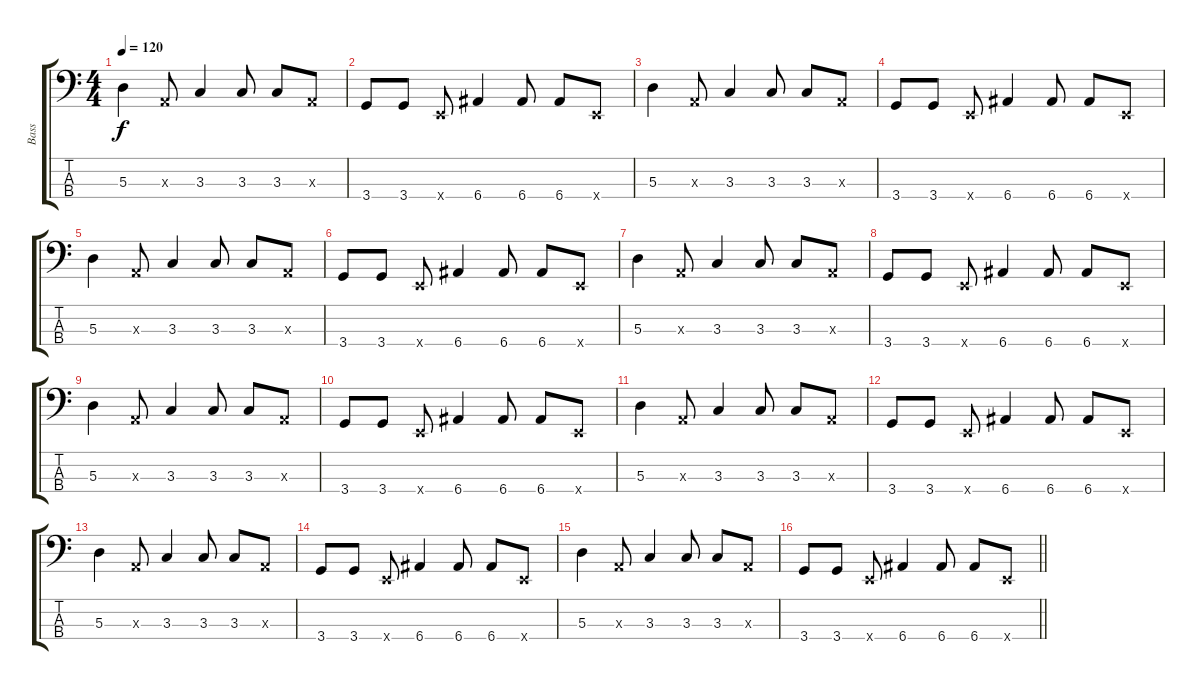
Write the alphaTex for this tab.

\track ("Bass" "Bass") {instrument electricbassfinger}
\staff {score tabs}
\tuning (G2 D2 A1 E1) {hide}
\ts (4 4)
\tempo 120
\clef f4
\ks c
5.3.4{dy f} 0.3{x}.8 3.3.4 3.3.8 3.3.8 0.3{x}.8 |
3.4.8 3.4.8 0.4{x}.8 6.4.4 6.4.8 6.4.8 0.4{x}.8 |
5.3.4 0.3{x}.8 3.3.4 3.3.8 3.3.8 0.3{x}.8 |
3.4.8 3.4.8 0.4{x}.8 6.4.4 6.4.8 6.4.8 0.4{x}.8 |
5.3.4 0.3{x}.8 3.3.4 3.3.8 3.3.8 0.3{x}.8 |
3.4.8 3.4.8 0.4{x}.8 6.4.4 6.4.8 6.4.8 0.4{x}.8 |
5.3.4 0.3{x}.8 3.3.4 3.3.8 3.3.8 0.3{x}.8 |
3.4.8 3.4.8 0.4{x}.8 6.4.4 6.4.8 6.4.8 0.4{x}.8 |
5.3.4 0.3{x}.8 3.3.4 3.3.8 3.3.8 0.3{x}.8 |
3.4.8 3.4.8 0.4{x}.8 6.4.4 6.4.8 6.4.8 0.4{x}.8 |
5.3.4 0.3{x}.8 3.3.4 3.3.8 3.3.8 0.3{x}.8 |
3.4.8 3.4.8 0.4{x}.8 6.4.4 6.4.8 6.4.8 0.4{x}.8 |
5.3.4 0.3{x}.8 3.3.4 3.3.8 3.3.8 0.3{x}.8 |
3.4.8 3.4.8 0.4{x}.8 6.4.4 6.4.8 6.4.8 0.4{x}.8 |
5.3.4 0.3{x}.8 3.3.4 3.3.8 3.3.8 0.3{x}.8 |
\barLineRight lightlight
3.4.8 3.4.8 0.4{x}.8 6.4.4 6.4.8 6.4.8 0.4{x}.8
